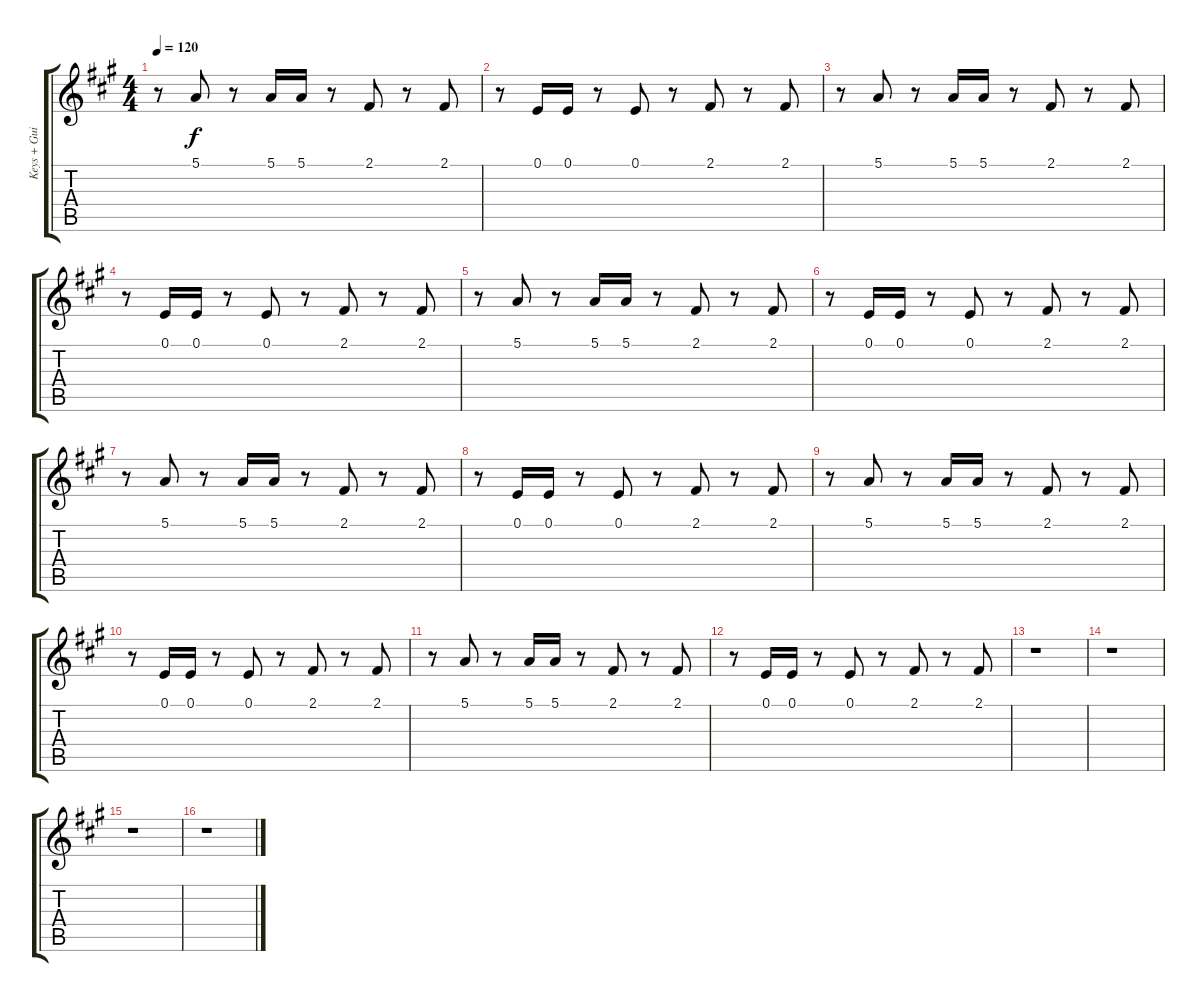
\track ("Keys + Guitar 1" "Keys + Gui") {instrument lead1square}
\staff {score tabs}
\tuning (E4 B3 G3 D3 A2 E2) {hide}
\ts (4 4)
\tempo 120
\clef g2
\ks f#minor
r.8{dy f} 5.1.8 r.8 5.1.16 5.1.16 r.8 2.1.8 r.8 2.1.8 |
r.8 0.1.16 0.1.16 r.8 0.1.8 r.8 2.1.8 r.8 2.1.8 |
r.8 5.1.8 r.8 5.1.16 5.1.16 r.8 2.1.8 r.8 2.1.8 |
r.8 0.1.16 0.1.16 r.8 0.1.8 r.8 2.1.8 r.8 2.1.8 |
r.8 5.1.8 r.8 5.1.16 5.1.16 r.8 2.1.8 r.8 2.1.8 |
r.8 0.1.16 0.1.16 r.8 0.1.8 r.8 2.1.8 r.8 2.1.8 |
r.8 5.1.8 r.8 5.1.16 5.1.16 r.8 2.1.8 r.8 2.1.8 |
r.8 0.1.16 0.1.16 r.8 0.1.8 r.8 2.1.8 r.8 2.1.8 |
r.8 5.1.8 r.8 5.1.16 5.1.16 r.8 2.1.8 r.8 2.1.8 |
r.8 0.1.16 0.1.16 r.8 0.1.8 r.8 2.1.8 r.8 2.1.8 |
r.8 5.1.8 r.8 5.1.16 5.1.16 r.8 2.1.8 r.8 2.1.8 |
r.8 0.1.16 0.1.16 r.8 0.1.8 r.8 2.1.8 r.8 2.1.8 |
r.1 |
r.1 |
r.1 |
r.1
